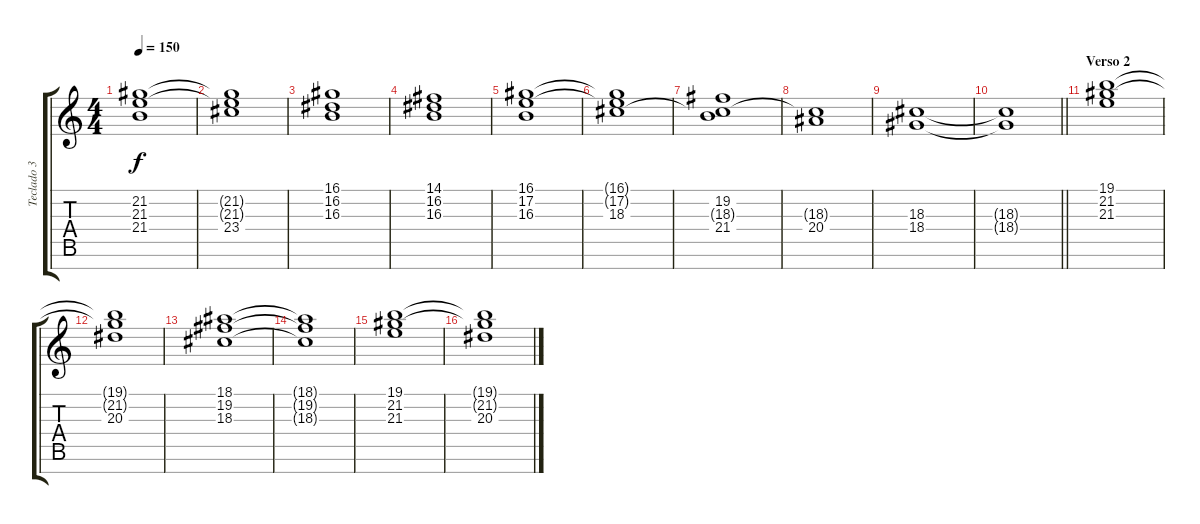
\track ("Teclado 3" "Teclado 3") {instrument churchorgan}
\staff {score tabs}
\tuning (E4 B3 G3 D3 A2 E2 B1) {hide}
\ts (4 4)
\tempo 150
\clef g2
\ks c
(21.2 21.3 21.4).1{dy f} |
(21.2{t} 21.3{t} 23.4).1 |
(16.1 16.2 16.3).1 |
(14.1 16.2 16.3).1 |
(16.1 17.2 16.3).1 |
(16.1{t} 17.2{t} 18.3).1 |
(19.2 18.3{t} 21.4).1 |
(18.3{t} 20.4).1 |
(18.3 18.4).1 |
\barLineRight lightlight
(18.3{t} 18.4{t}).1 |
\section ("" "Verso 2")
(19.1 21.2 21.3).1{volume 11 instrument drawbarorgan} |
(19.1{t} 21.2{t} 20.3).1 |
(18.1 19.2 18.3).1 |
(18.1{t} 19.2{t} 18.3{t}).1 |
(19.1 21.2 21.3).1 |
(19.1{t} 21.2{t} 20.3).1
